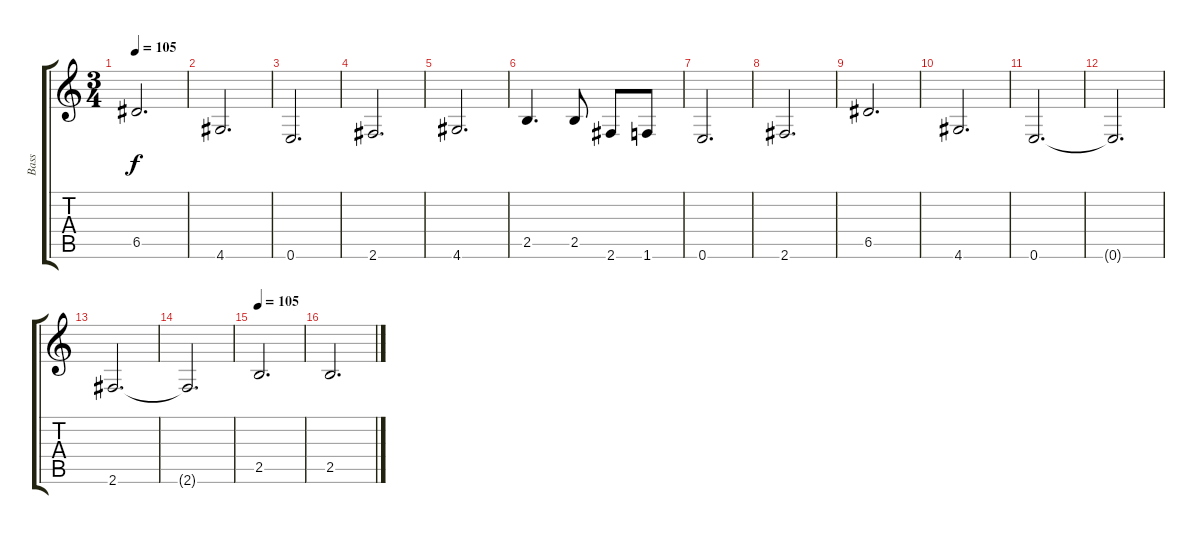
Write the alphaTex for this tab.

\track ("Bass" "Bass") {instrument electricbassfinger}
\staff {score tabs}
\tuning (E4 B3 G3 D3 A2 E2) {hide}
\ts (3 4)
\tempo 105
\clef g2
\ks c
6.5.2{d dy f} |
4.6.2{d} |
0.6.2{d} |
2.6.2{d} |
4.6.2{d} |
2.5.4{d} 2.5.8 2.6.8 1.6.8 |
0.6.2{d} |
2.6.2{d} |
6.5.2{d} |
4.6.2{d} |
0.6.2{d} |
0.6{t}.2{d} |
2.6.2{d} |
2.6{t}.2{d} |
\tempo 105
2.5.2{d} |
2.5.2{d}
